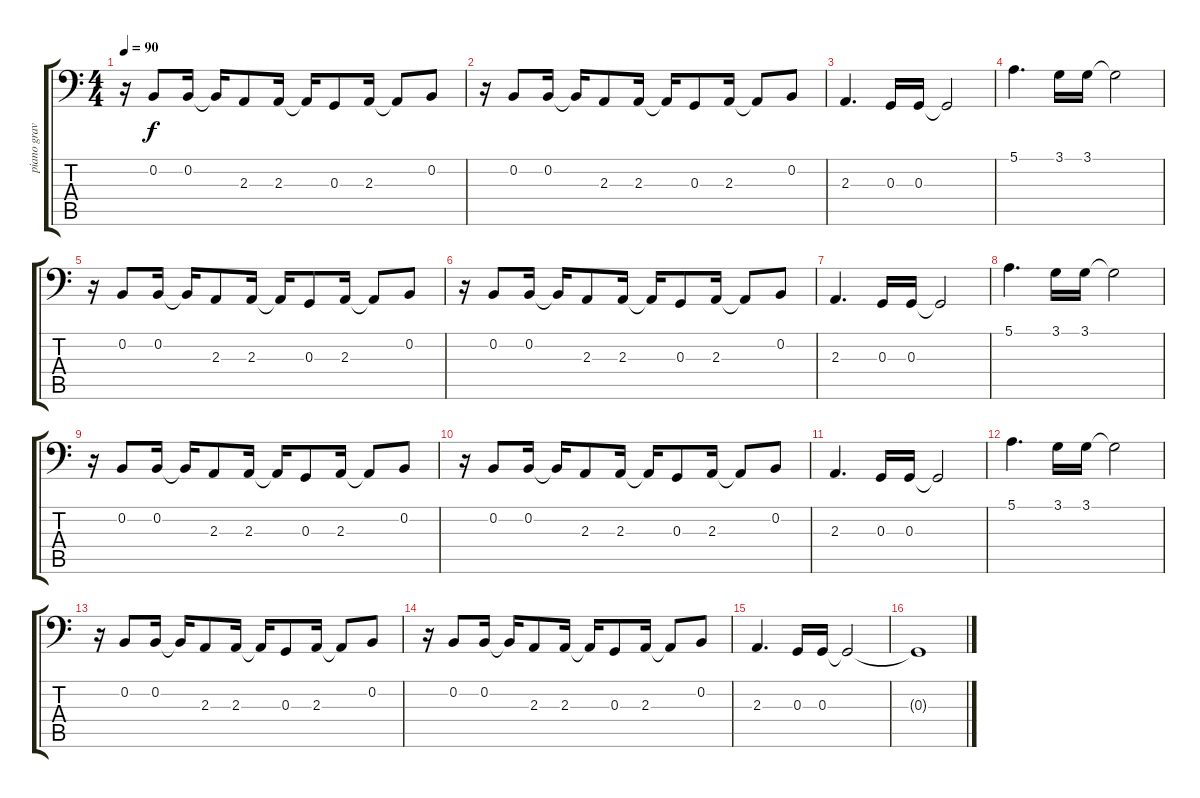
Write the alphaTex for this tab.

\track ("piano grave" "piano grav") {instrument brightacousticpiano}
\staff {score tabs}
\tuning (E3 B2 G2 D2 A1 E1) {hide}
\ts (4 4)
\tempo 90
\clef f4
\ks c
r.16{dy f} 0.2.8 0.2.16 0.2{t}.16 2.3.8 2.3.16 2.3{t}.16 0.3.8 2.3.16 2.3{t}.8 0.2.8 |
r.16 0.2.8 0.2.16 0.2{t}.16 2.3.8 2.3.16 2.3{t}.16 0.3.8 2.3.16 2.3{t}.8 0.2.8 |
2.3.4{d} 0.3.16 0.3.16 0.3{t}.2 |
5.1.4{d} 3.1.16 3.1.16 3.1{t}.2 |
r.16 0.2.8 0.2.16 0.2{t}.16 2.3.8 2.3.16 2.3{t}.16 0.3.8 2.3.16 2.3{t}.8 0.2.8 |
r.16 0.2.8 0.2.16 0.2{t}.16 2.3.8 2.3.16 2.3{t}.16 0.3.8 2.3.16 2.3{t}.8 0.2.8 |
2.3.4{d} 0.3.16 0.3.16 0.3{t}.2 |
5.1.4{d} 3.1.16 3.1.16 3.1{t}.2 |
r.16 0.2.8 0.2.16 0.2{t}.16 2.3.8 2.3.16 2.3{t}.16 0.3.8 2.3.16 2.3{t}.8 0.2.8 |
r.16 0.2.8 0.2.16 0.2{t}.16 2.3.8 2.3.16 2.3{t}.16 0.3.8 2.3.16 2.3{t}.8 0.2.8 |
2.3.4{d} 0.3.16 0.3.16 0.3{t}.2 |
5.1.4{d} 3.1.16 3.1.16 3.1{t}.2 |
r.16 0.2.8 0.2.16 0.2{t}.16 2.3.8 2.3.16 2.3{t}.16 0.3.8 2.3.16 2.3{t}.8 0.2.8 |
r.16 0.2.8 0.2.16 0.2{t}.16 2.3.8 2.3.16 2.3{t}.16 0.3.8 2.3.16 2.3{t}.8 0.2.8 |
2.3.4{d} 0.3.16 0.3.16 0.3{t}.2 |
0.3{t}.1
